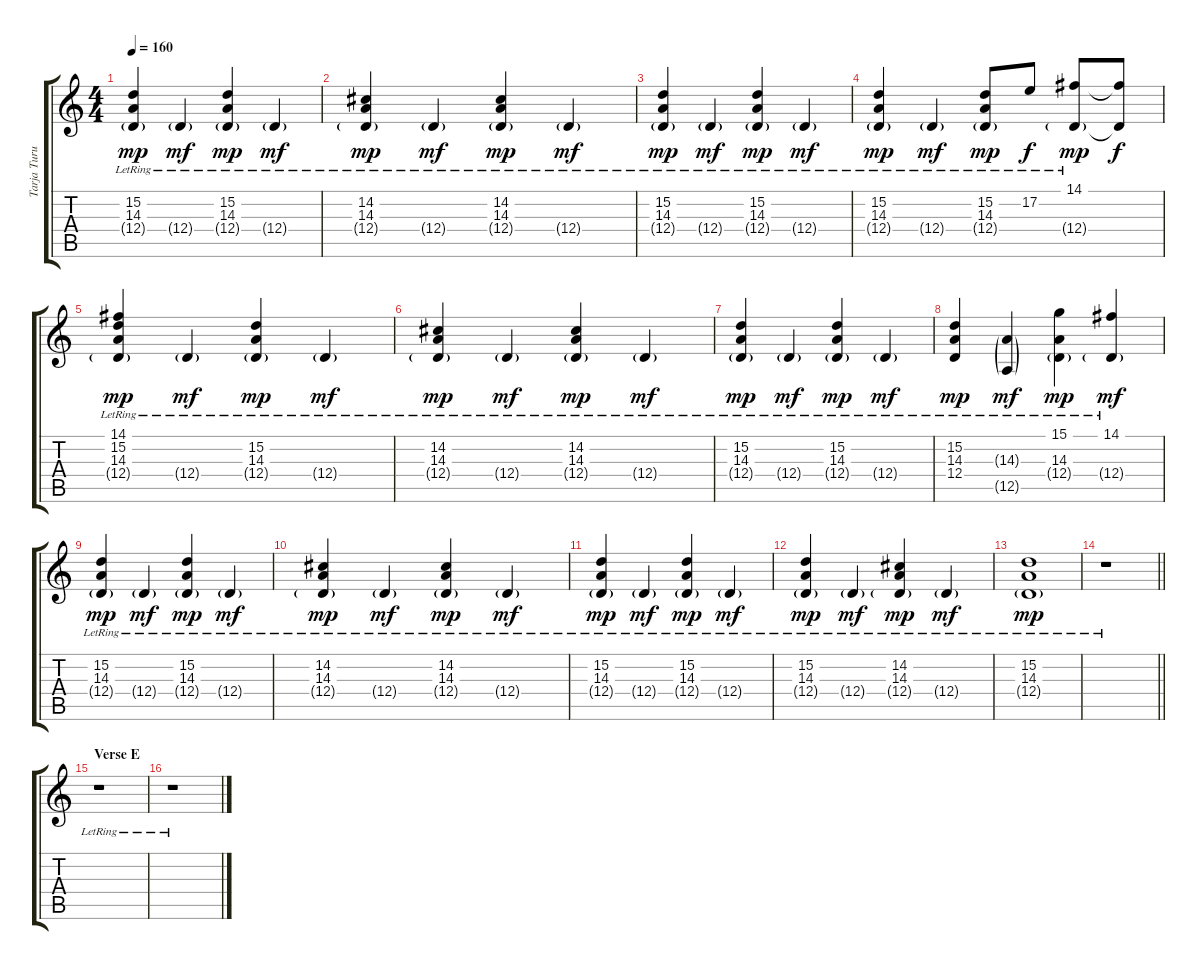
\track ("Tarja Turunen (Piano)" "Tarja Turu") {instrument brightacousticpiano}
\staff {score tabs}
\tuning (E4 B3 G3 D3 A2 E2) {hide}
\ts (4 4)
\tempo 160
\clef g2
\ks c
(15.2{lr} 14.3{lr} 12.4{g lr}).4{dy mp} 12.4{g lr}.4{dy mf} (15.2{lr} 14.3{lr} 12.4{g lr}).4{dy mp} 12.4{g lr}.4{dy mf} |
(14.2{lr} 14.3{lr} 12.4{g lr}).4{dy mp} 12.4{g lr}.4{dy mf} (14.2{lr} 14.3{lr} 12.4{g lr}).4{dy mp} 12.4{g lr}.4{dy mf} |
(15.2{lr} 14.3{lr} 12.4{g lr}).4{dy mp} 12.4{g lr}.4{dy mf} (15.2{lr} 14.3{lr} 12.4{g lr}).4{dy mp} 12.4{g lr}.4{dy mf} |
(15.2{lr} 14.3{lr} 12.4{g lr}).4{dy mp} 12.4{g lr}.4{dy mf} (15.2{lr} 14.3{lr} 12.4{g lr}).8{dy mp} 17.2{lr}.8{dy f} (14.1 12.4{g lr}).8{dy mp} (14.1{t} 12.4{t}).8{dy f} |
(14.1 15.2{lr} 14.3{lr} 12.4{g lr}).4{dy mp} 12.4{g lr}.4{dy mf} (15.2{lr} 14.3{lr} 12.4{g lr}).4{dy mp} 12.4{g lr}.4{dy mf} |
(14.2{lr} 14.3{lr} 12.4{g lr}).4{dy mp} 12.4{g lr}.4{dy mf} (14.2{lr} 14.3{lr} 12.4{g lr}).4{dy mp} 12.4{g lr}.4{dy mf} |
(15.2{lr} 14.3{lr} 12.4{g lr}).4{dy mp} 12.4{g lr}.4{dy mf} (15.2{lr} 14.3{lr} 12.4{g lr}).4{dy mp} 12.4{g lr}.4{dy mf} |
(15.2{lr} 14.3{lr} 12.4{lr}).4{dy mp} (14.3{g} 12.5{g lr}).4{dy mf} (15.1 14.3{lr} 12.4{g lr}).4{dy mp} (14.1 12.4{g lr}).4{dy mf} |
(15.2{lr} 14.3{lr} 12.4{g lr}).4{dy mp} 12.4{g lr}.4{dy mf} (15.2{lr} 14.3{lr} 12.4{g lr}).4{dy mp} 12.4{g lr}.4{dy mf} |
(14.2{lr} 14.3{lr} 12.4{g lr}).4{dy mp} 12.4{g lr}.4{dy mf} (14.2{lr} 14.3{lr} 12.4{g lr}).4{dy mp} 12.4{g lr}.4{dy mf} |
(15.2{lr} 14.3{lr} 12.4{g lr}).4{dy mp} 12.4{g lr}.4{dy mf} (15.2{lr} 14.3{lr} 12.4{g lr}).4{dy mp} 12.4{g lr}.4{dy mf} |
(15.2{lr} 14.3{lr} 12.4{g lr}).4{dy mp} 12.4{g lr}.4{dy mf} (14.2{lr} 14.3{lr} 12.4{g lr}).4{dy mp} 12.4{g lr}.4{dy mf} |
(15.2{lr} 14.3{lr} 12.4{g lr}).1{dy mp} |
\barLineRight lightlight
r.1 |
\section ("" "Verse E")
r.1 |
r.1
